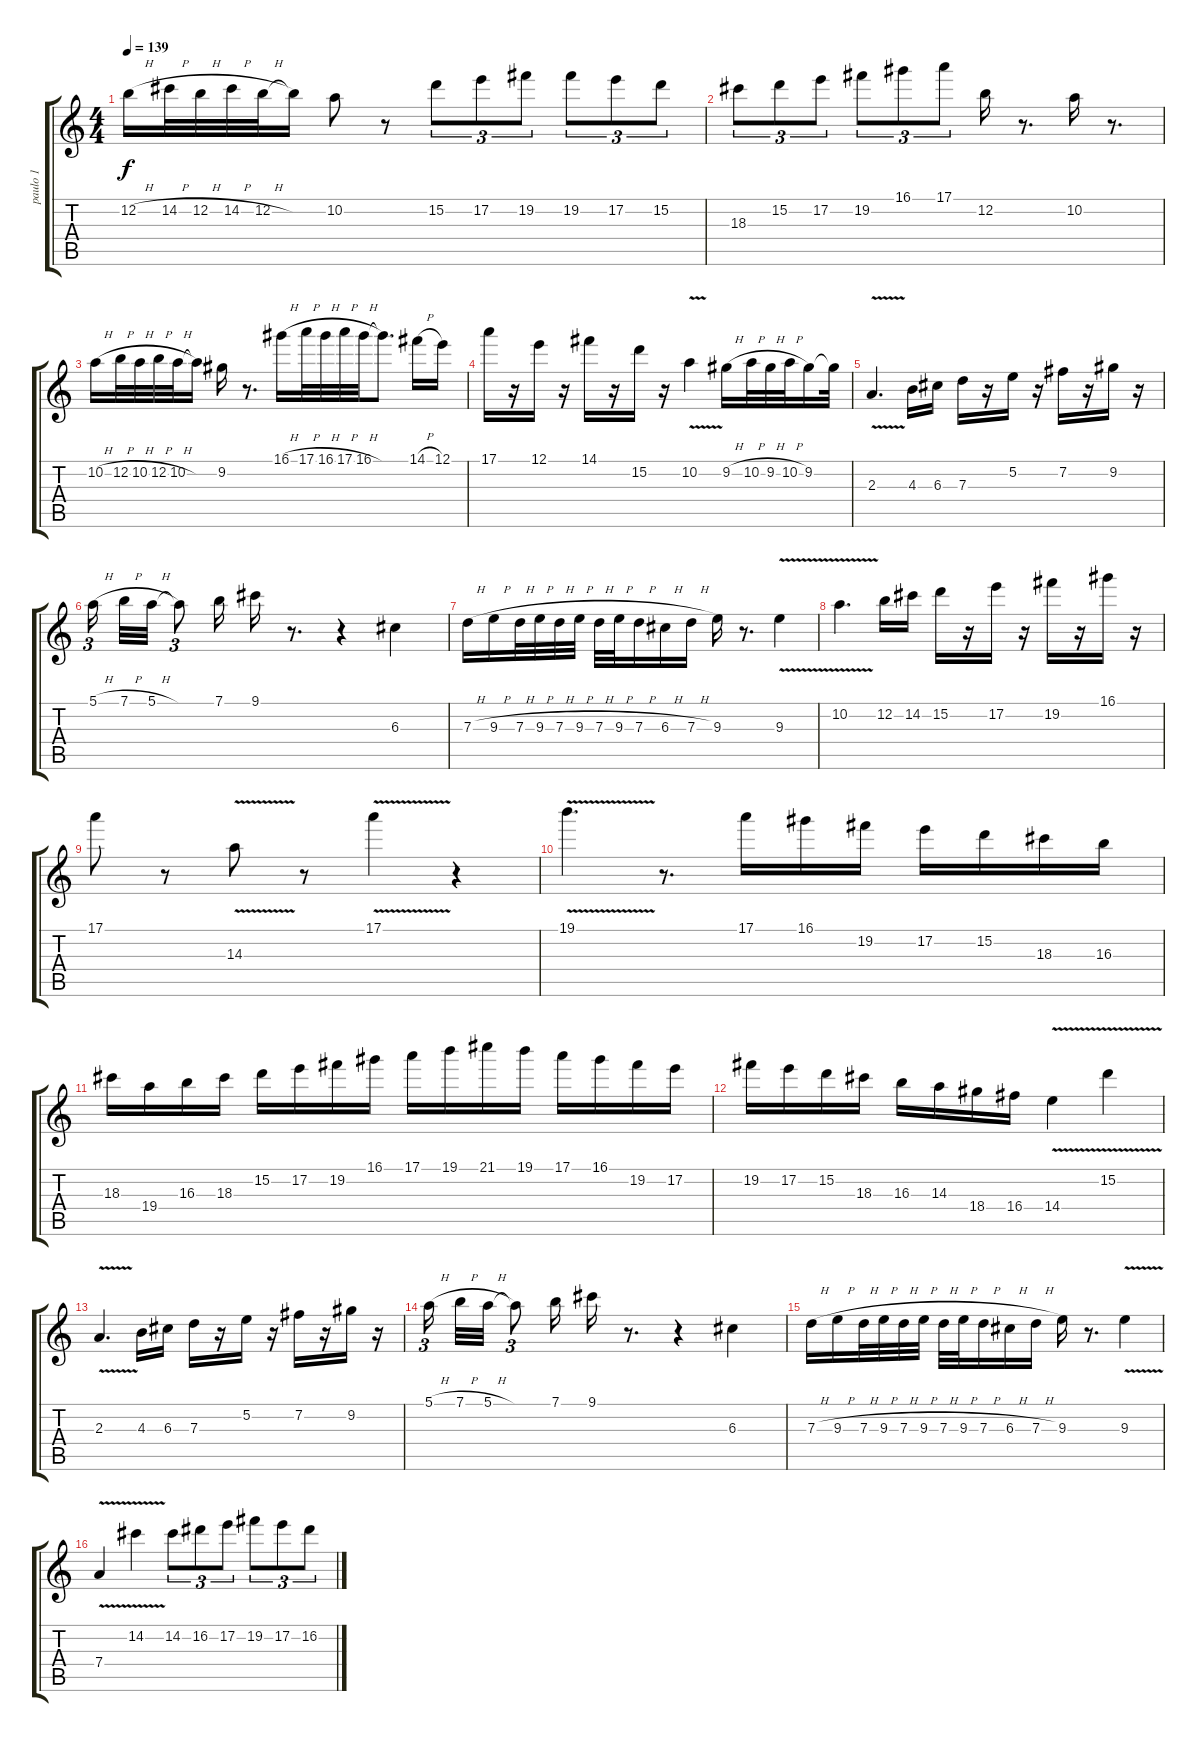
\track ("paulo 1" "paulo 1") {instrument distortionguitar}
\staff {score tabs}
\tuning (E4 B3 G3 D3 A2 E2) {hide}
\ts (4 4)
\tempo 139
\clef g2
\ks c
12.2{h}.16{dy f} 14.2{h}.32 12.2{h}.32 14.2{h}.32 12.2{h}.32 12.2{t}.16 10.2.8 r.8 15.2.8{tu (3 2)} 17.2.8{tu (3 2)} 19.2.8{tu (3 2)} 19.2.8{tu (3 2)} 17.2.8{tu (3 2)} 15.2.8{tu (3 2)} |
18.3.8{tu (3 2)} 15.2.8{tu (3 2)} 17.2.8{tu (3 2)} 19.2.8{tu (3 2)} 16.1.8{tu (3 2)} 17.1.8{tu (3 2)} 12.2.16 r.8{d} 10.2.16 r.8{d} |
10.2{h}.16 12.2{h}.32 10.2{h}.32 12.2{h}.32 10.2{h}.32 10.2{t}.16 9.2.16 r.8{d} 16.1{h}.16 17.1{h}.32 16.1{h}.32 17.1{h}.32 16.1{h}.32 16.1{t}.8{d} 14.1{h}.16 12.1.16 |
17.1.16 r.16 12.1.16 r.16 14.1.16 r.16 15.2.16 r.16 10.2{v}.4 9.2{h}.16 10.2{h}.32 9.2{h}.32 10.2{h}.32 9.2.16 9.2{t}.32 |
2.3{v}.4{d} 4.3.16 6.3.16 7.3.16 r.16 5.2.16 r.16 7.2.16 r.16 9.2.16 r.16 |
5.1{h}.16{tu (3 2) beam splitsecondary} 7.1{h}.32 5.1{h}.32 5.1{t}.8{tu (3 2)} 7.1.16 9.1.16 r.8{d} r.4 6.3.4 |
7.3{h}.16 9.3{h}.16 7.3{h}.32 9.3{h}.32 7.3{h}.32 9.3{h}.32 7.3{h}.32 9.3{h}.32 7.3{h}.16 6.3{h}.16 7.3{h}.16 9.3.16 r.8{d} 9.3{v}.4 |
10.2{v}.4{d} 12.2.16 14.2.16 15.2.16 r.16 17.2.16 r.16 19.2.16 r.16 16.1.16 r.16 |
17.1.8 r.8 14.3{v}.8 r.8 17.1{v}.4 r.4 |
19.1{v}.4{d} r.8{d} 17.1.16 16.1.16 19.2.16 17.2.16 15.2.16 18.3.16 16.3.16 |
18.3.16 19.4.16 16.3.16 18.3.16 15.2.16 17.2.16 19.2.16 16.1.16 17.1.16 19.1.16 21.1.16 19.1.16 17.1.16 16.1.16 19.2.16 17.2.16 |
19.2.16 17.2.16 15.2.16 18.3.16 16.3.16 14.3.16 18.4.16 16.4.16 14.4{v}.4 15.2{v}.4 |
2.3{v}.4{d} 4.3.16 6.3.16 7.3.16 r.16 5.2.16 r.16 7.2.16 r.16 9.2.16 r.16 |
5.1{h}.16{tu (3 2) beam splitsecondary} 7.1{h}.32 5.1{h}.32 5.1{t}.8{tu (3 2)} 7.1.16 9.1.16 r.8{d} r.4 6.3.4 |
7.3{h}.16 9.3{h}.16 7.3{h}.32 9.3{h}.32 7.3{h}.32 9.3{h}.32 7.3{h}.32 9.3{h}.32 7.3{h}.16 6.3{h}.16 7.3{h}.16 9.3.16 r.8{d} 9.3{v}.4 |
7.4{v}.4 14.2{v}.4 14.2.8{tu (3 2)} 16.2.8{tu (3 2)} 17.2.8{tu (3 2)} 19.2.8{tu (3 2)} 17.2.8{tu (3 2)} 16.2.8{tu (3 2)}
